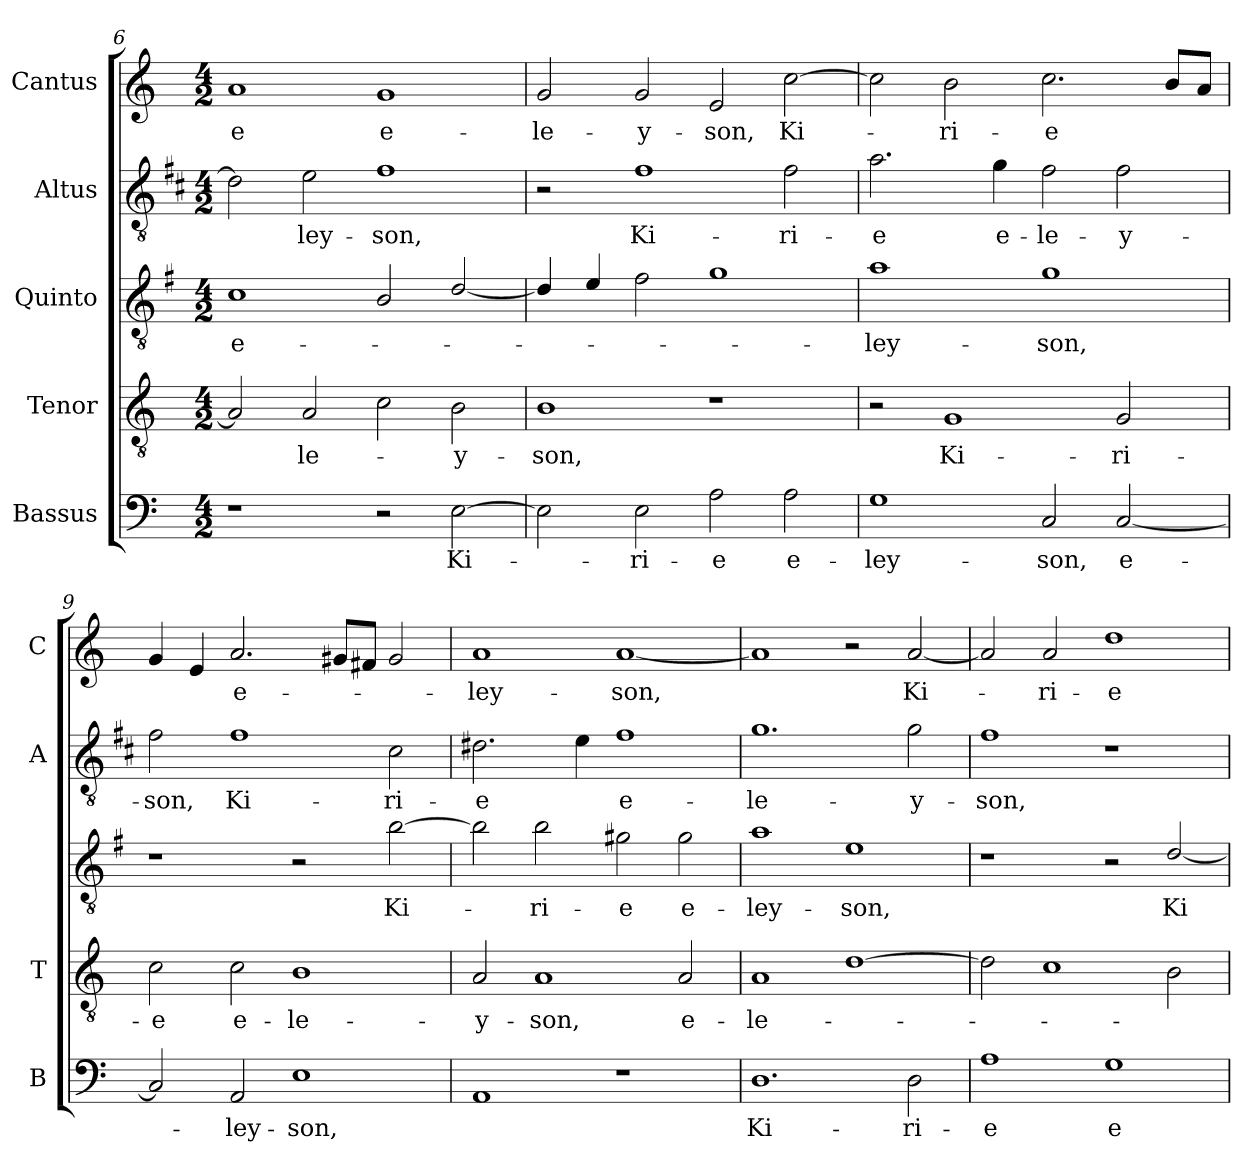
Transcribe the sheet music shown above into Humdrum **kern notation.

**kern	**text	**kern	**text	**kern	**text	**kern	**text	**kern	**text
*part5	*part5	*part4	*part4	*part3	*part3	*part2	*part2	*part1	*part1
*staff5	*staff5	*staff4	*staff4	*staff3	*staff3	*staff2	*staff2	*staff1	*staff1
*I"Bassus	*	*I"Tenor	*	*I"Quinto	*	*I"Altus	*	*I"Cantus	*
*I'B	*	*I'T	*	*	*	*I'A	*	*I'C	*
!!LO:LB:g=z
*clefF4	*	*clefGv2	*	*clefGv2	*	*clefGv2	*	*clefG2	*
*	*	*	*	*ITrd4c7	*	*ITrd1c2	*	*	*
*k[]	*	*k[]	*	*k[]	*	*k[]	*	*k[]	*
*C:	*	*C:	*	*C:	*	*C:	*	*C:	*
*M4/2	*	*M4/2	*	*M4/2	*	*M4/2	*	*M4/2	*
=6	=6	=6	=6	=6	=6	=6	=6	=6	=6
!	!	!	!	!	!LO:LY:b	!	!	!	!LO:LY:b
1r	.	2A/]	.	1F	e-	2c\]	.	1a	-e
!	!	!	!LO:LY:b	!	!	!	!LO:LY:b	!	!
.	.	2A/	-le-	.	.	2d\	-ley-	.	.
!	!	!	!	!	!	!	!LO:LY:b	!	!LO:LY:b
2r	.	2c\	.	2E/	.	1e	-son,	1g	e-
!	!LO:LY:b	!	!LO:LY:b	!	!	!	!	!	!
[2E\	Ki-	2B\	-y-	[2G/	.	.	.	.	.
=7	=7	=7	=7	=7	=7	=7	=7	=7	=7
!	!	!	!LO:LY:b	!	!	!	!	!	!LO:LY:b
2E\]	.	1B	-son,	4G/]	.	2r	.	2g/	-le-
.	.	.	.	4A/	.	.	.	.	.
!	!LO:LY:b	!	!	!	!	!	!LO:LY:b	!	!LO:LY:b
2E\	-ri-	.	.	2B\	.	1e	Ki-	2g/	-y-
!	!LO:LY:b	!	!	!	!	!	!	!	!LO:LY:b
2A\	-e	1r	.	1c	.	.	.	2e/	-son,
!	!LO:LY:b	!	!	!	!	!	!LO:LY:b	!	!LO:LY:b
2A\	e-	.	.	.	.	2e\	-ri-	[2cc\	Ki-
=8	=8	=8	=8	=8	=8	=8	=8	=8	=8
!	!LO:LY:b	!	!	!	!LO:LY:b	!	!LO:LY:b	!	!
1G	-ley-	2r	.	1d	-ley-	2.g\	-e	2cc\]	.
!	!	!	!LO:LY:b	!	!	!	!	!	!LO:LY:b
.	.	1G	Ki-	.	.	.	.	2b\	-ri-
!	!	!	!	!	!	!	!LO:LY:b	!	!
.	.	.	.	.	.	4f\	e-	.	.
!	!LO:LY:b	!	!	!	!LO:LY:b	!	!LO:LY:b	!	!LO:LY:b
2C/	-son,	.	.	1c	-son,	2e\	-le-	2.cc\	-e
!	!LO:LY:b	!	!LO:LY:b	!	!	!	!LO:LY:b	!	!
[2C/	e-	2G/	-ri-	.	.	2e\	-y-	.	.
.	.	.	.	.	.	.	.	8b/L	.
.	.	.	.	.	.	.	.	8a/J	.
=9	=9	=9	=9	=9	=9	=9	=9	=9	=9
!	!	!	!LO:LY:b	!	!	!	!LO:LY:b	!	!
2C/]	.	2c\	-e	1r	.	2e\	-son,	4g/	.
.	.	.	.	.	.	.	.	4e/	.
!	!LO:LY:b	!	!LO:LY:b	!	!	!	!LO:LY:b	!	!LO:LY:b
2AA/	-ley-	2c\	e-	.	.	1e	Ki-	2.a/	e-
!	!LO:LY:b	!	!LO:LY:b	!	!	!	!	!	!
1E	-son,	1B	-le-	2r	.	.	.	.	.
.	.	.	.	.	.	.	.	8g#X/L	.
.	.	.	.	.	.	.	.	8f#X/J	.
!	!	!	!	!	!LO:LY:b	!	!LO:LY:b	!	!
.	.	.	.	[2e\	Ki-	2B\	-ri-	2g#/	.
=10	=10	=10	=10	=10	=10	=10	=10	=10	=10
!	!	!	!LO:LY:b	!	!	!	!LO:LY:b	!	!LO:LY:b
1AA	.	2A/	-y-	2e\]	.	2.c#X\	-e	1a	-ley-
!	!	!	!LO:LY:b	!	!LO:LY:b	!	!	!	!
.	.	1A	-son,	2e\	-ri-	.	.	.	.
.	.	.	.	.	.	4d\	.	.	.
!	!	!	!	!	!LO:LY:b	!	!LO:LY:b	!	!LO:LY:b
1r	.	.	.	2c#X\	-e	1e	e-	[1a	-son,
!	!	!	!LO:LY:b	!	!LO:LY:b	!	!	!	!
.	.	2A/	e-	2c#\	e-	.	.	.	.
=11	=11	=11	=11	=11	=11	=11	=11	=11	=11
!	!LO:LY:b	!	!LO:LY:b	!	!LO:LY:b	!	!LO:LY:b	!	!
1.D	Ki-	1A	-le-	1d	-ley-	1.f	-le-	1a]	.
!	!	!	!	!	!LO:LY:b	!	!	!	!
.	.	[1d	.	1A	-son,	.	.	2r	.
!	!LO:LY:b	!	!	!	!	!	!LO:LY:b	!	!LO:LY:b
2D\	-ri-	.	.	.	.	2f\	-y-	[2a/	Ki-
!!LO:LB:g=z
=12	=12	=12	=12	=12	=12	=12	=12	=12	=12
!	!LO:LY:b	!	!	!	!	!	!LO:LY:b	!	!
1A	-e	2d\]	.	1r	.	1e	-son,	2a/]	.
!	!	!	!	!	!	!	!	!	!LO:LY:b
.	.	1c	.	.	.	.	.	2a/	-ri-
!	!LO:LY:b	!	!	!	!	!	!	!	!LO:LY:b
1G	e-	.	.	2r	.	1r	.	1dd	-e
!	!	!	!	!	!LO:LY:b	!	!	!	!
.	.	2B\	.	[2G/	Ki-	.	.	.	.
=	=	=	=	=	=	=	=	=	=
*-	*-	*-	*-	*-	*-	*-	*-	*-	*-
